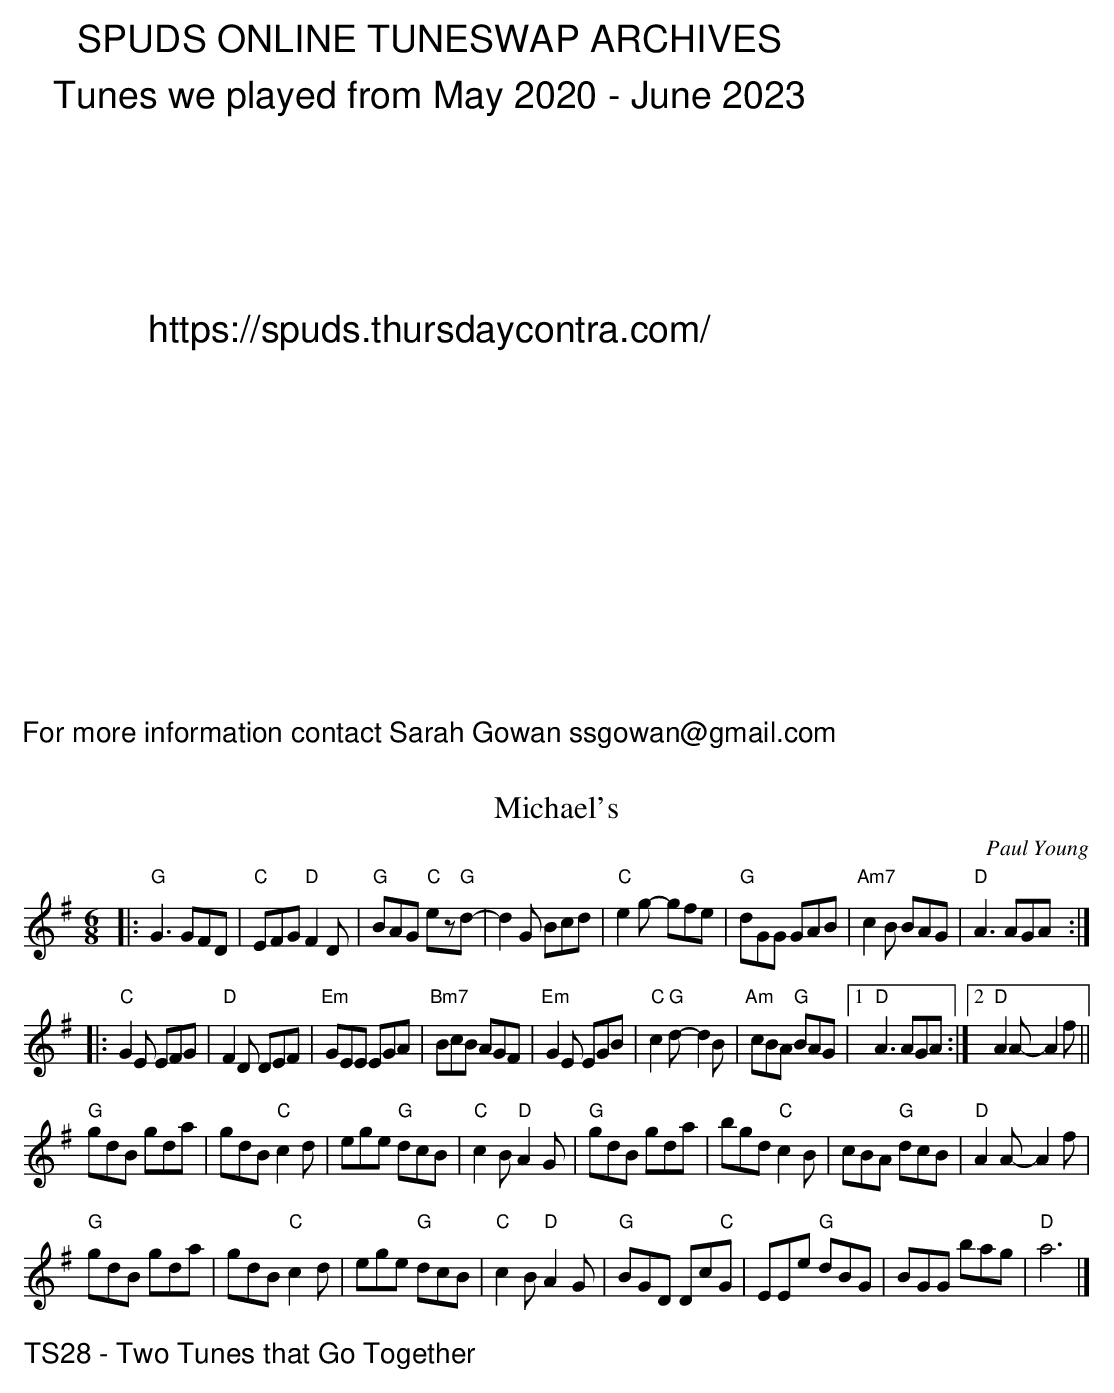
X:1
T:Michael's
C:Paul Young
M:6/8
L:1/8
K:G
|: "G"G3 GFD | "C"EFG "D"F2D | "G"BAG "C"ez"G"d- | d2G Bcd | \
"C"e2g- gfe | "G"dGG GAB | "Am7"c2B BAG | "D"A3 AGA :|
|: "C"G2E EFG | "D"F2D DEF | "Em"GEE EGA | "Bm7"BcB AGF | \
"Em"G2E EGB | "C"c2"G"d- d2B | "Am"cBA "G"BAG |[1"D"A3 AGA :|[2 "D"A2A- A2f ||
"G"gdB gda | gdB "C"c2d | ege "G"dcB | "C"c2B "D"A2G | \
"G"gdB gda | bgd "C"c2B | cBA "G"dcB | "D"A2A- A2f |
"G"gdB gda | gdB "C"c2d | ege "G"dcB | "C"c2B "D"A2G | \
"G"BGD Dc"C"G | EEe "G"dBG | BGG bag | "D"a6 |]
